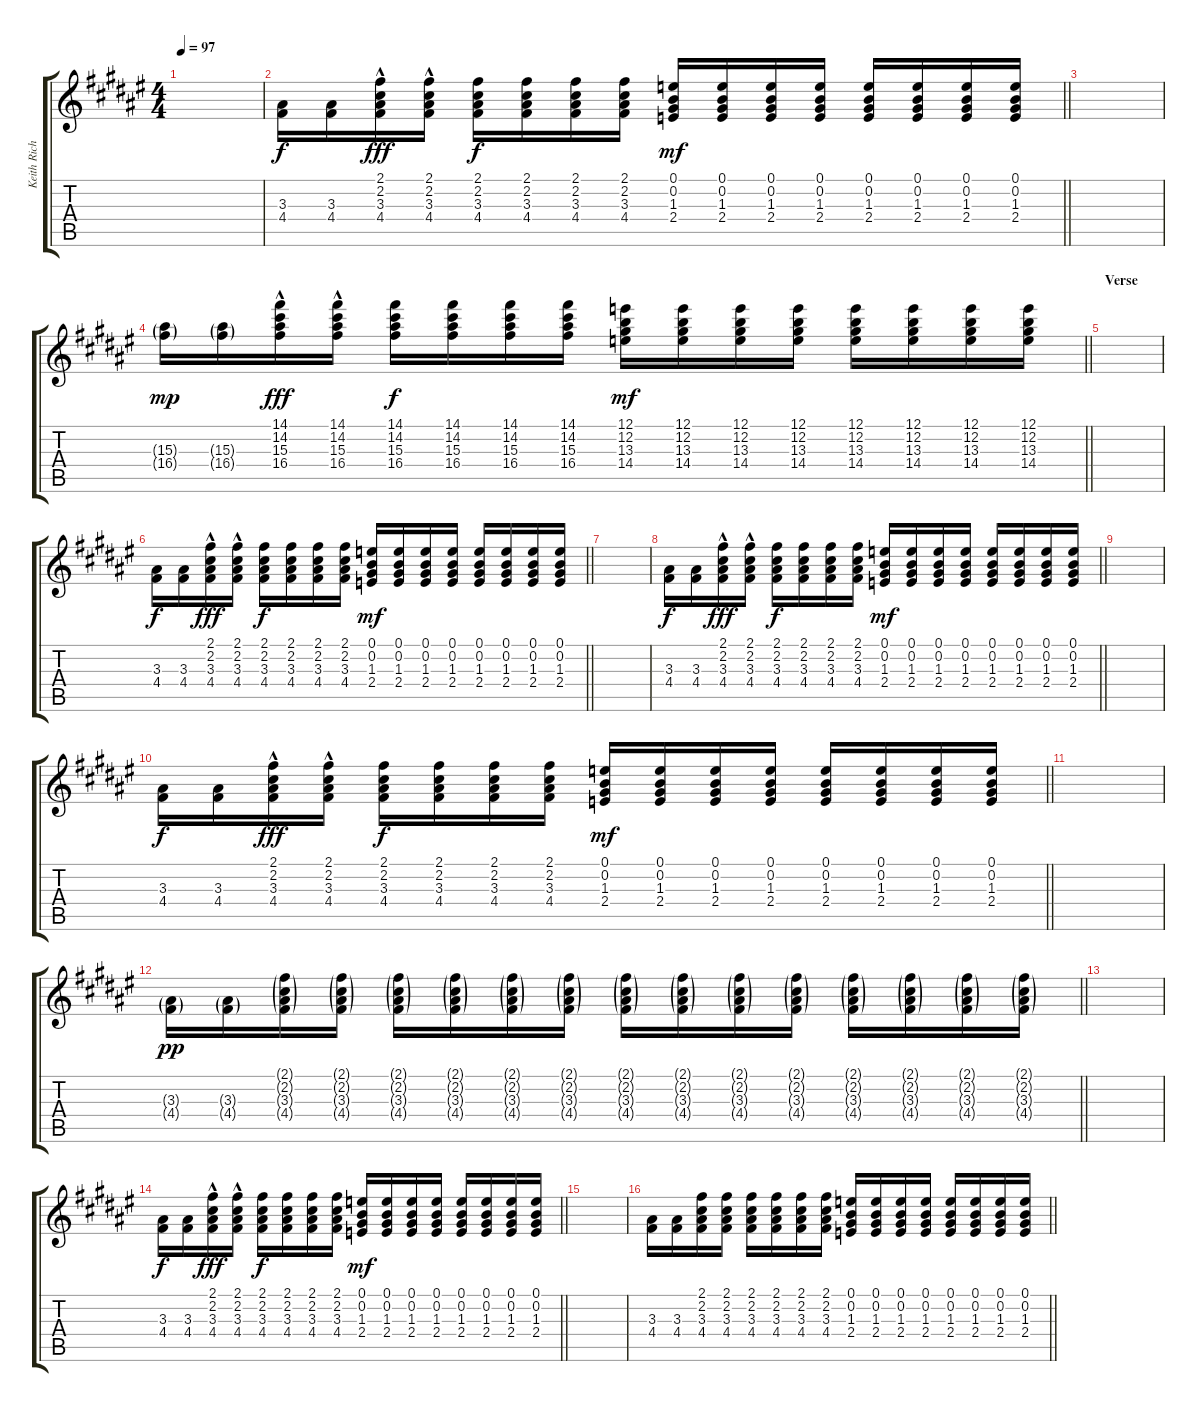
\track ("Keith Richards" "Keith Rich") {instrument electricguitarjazz}
\staff {score tabs}
\tuning (E4 B3 G3 D3 A2 E2) {hide}
\ts (4 4)
\tempo 97
\clef g2
\ks f#
|
\barLineRight lightlight
(3.3 4.4).16{dy f} (3.3 4.4).16 (2.1{hac} 2.2 3.3 4.4).16{dy fff} (2.1{hac} 2.2 3.3 4.4).16 (2.1 2.2 3.3 4.4).16{dy f} (2.1 2.2 3.3 4.4).16 (2.1 2.2 3.3 4.4).16 (2.1 2.2 3.3 4.4).16 (0.1 0.2 1.3 2.4).16{dy mf} (0.1 0.2 1.3 2.4).16 (0.1 0.2 1.3 2.4).16 (0.1 0.2 1.3 2.4).16 (0.1 0.2 1.3 2.4).16 (0.1 0.2 1.3 2.4).16 (0.1 0.2 1.3 2.4).16 (0.1 0.2 1.3 2.4).16 |
|
\barLineRight lightlight
(15.3{g} 16.4{g}).16{dy mp} (15.3{g} 16.4{g}).16 (14.1{hac} 14.2{hac} 15.3{hac} 16.4{hac}).16{dy fff} (14.1{hac} 14.2{hac} 15.3{hac} 16.4{hac}).16 (14.1 14.2 15.3 16.4).16{dy f} (14.1 14.2 15.3 16.4).16 (14.1 14.2 15.3 16.4).16 (14.1 14.2 15.3 16.4).16 (12.1 12.2 13.3 14.4).16{dy mf} (12.1 12.2 13.3 14.4).16 (12.1 12.2 13.3 14.4).16 (12.1 12.2 13.3 14.4).16 (12.1 12.2 13.3 14.4).16 (12.1 12.2 13.3 14.4).16 (12.1 12.2 13.3 14.4).16 (12.1 12.2 13.3 14.4).16 |
\section ("" "Verse")
|
\barLineRight lightlight
(3.3 4.4).16{dy f} (3.3 4.4).16 (2.1{hac} 2.2 3.3 4.4).16{dy fff} (2.1{hac} 2.2 3.3 4.4).16 (2.1 2.2 3.3 4.4).16{dy f} (2.1 2.2 3.3 4.4).16 (2.1 2.2 3.3 4.4).16 (2.1 2.2 3.3 4.4).16 (0.1 0.2 1.3 2.4).16{dy mf} (0.1 0.2 1.3 2.4).16 (0.1 0.2 1.3 2.4).16 (0.1 0.2 1.3 2.4).16 (0.1 0.2 1.3 2.4).16 (0.1 0.2 1.3 2.4).16 (0.1 0.2 1.3 2.4).16 (0.1 0.2 1.3 2.4).16 |
|
\barLineRight lightlight
(3.3 4.4).16{dy f} (3.3 4.4).16 (2.1{hac} 2.2 3.3 4.4).16{dy fff} (2.1{hac} 2.2 3.3 4.4).16 (2.1 2.2 3.3 4.4).16{dy f} (2.1 2.2 3.3 4.4).16 (2.1 2.2 3.3 4.4).16 (2.1 2.2 3.3 4.4).16 (0.1 0.2 1.3 2.4).16{dy mf} (0.1 0.2 1.3 2.4).16 (0.1 0.2 1.3 2.4).16 (0.1 0.2 1.3 2.4).16 (0.1 0.2 1.3 2.4).16 (0.1 0.2 1.3 2.4).16 (0.1 0.2 1.3 2.4).16 (0.1 0.2 1.3 2.4).16 |
|
\barLineRight lightlight
(3.3 4.4).16{dy f} (3.3 4.4).16 (2.1{hac} 2.2 3.3 4.4).16{dy fff} (2.1{hac} 2.2 3.3 4.4).16 (2.1 2.2 3.3 4.4).16{dy f} (2.1 2.2 3.3 4.4).16 (2.1 2.2 3.3 4.4).16 (2.1 2.2 3.3 4.4).16 (0.1 0.2 1.3 2.4).16{dy mf} (0.1 0.2 1.3 2.4).16 (0.1 0.2 1.3 2.4).16 (0.1 0.2 1.3 2.4).16 (0.1 0.2 1.3 2.4).16 (0.1 0.2 1.3 2.4).16 (0.1 0.2 1.3 2.4).16 (0.1 0.2 1.3 2.4).16 |
|
\barLineRight lightlight
(3.3{g} 4.4{g}).16{dy pp} (3.3{g} 4.4{g}).16 (2.1{g} 2.2{g} 3.3{g} 4.4{g}).16 (2.1{g} 2.2{g} 3.3{g} 4.4{g}).16 (2.1{g} 2.2{g} 3.3{g} 4.4{g}).16 (2.1{g} 2.2{g} 3.3{g} 4.4{g}).16 (2.1{g} 2.2{g} 3.3{g} 4.4{g}).16 (2.1{g} 2.2{g} 3.3{g} 4.4{g}).16 (2.1{g} 2.2{g} 3.3{g} 4.4{g}).16 (2.1{g} 2.2{g} 3.3{g} 4.4{g}).16 (2.1{g} 2.2{g} 3.3{g} 4.4{g}).16 (2.1{g} 2.2{g} 3.3{g} 4.4{g}).16 (2.1{g} 2.2{g} 3.3{g} 4.4{g}).16 (2.1{g} 2.2{g} 3.3{g} 4.4{g}).16 (2.1{g} 2.2{g} 3.3{g} 4.4{g}).16 (2.1{g} 2.2{g} 3.3{g} 4.4{g}).16 |
|
\barLineRight lightlight
(3.3 4.4).16{dy f} (3.3 4.4).16 (2.1{hac} 2.2 3.3 4.4).16{dy fff} (2.1{hac} 2.2 3.3 4.4).16 (2.1 2.2 3.3 4.4).16{dy f} (2.1 2.2 3.3 4.4).16 (2.1 2.2 3.3 4.4).16 (2.1 2.2 3.3 4.4).16 (0.1 0.2 1.3 2.4).16{dy mf} (0.1 0.2 1.3 2.4).16 (0.1 0.2 1.3 2.4).16 (0.1 0.2 1.3 2.4).16 (0.1 0.2 1.3 2.4).16 (0.1 0.2 1.3 2.4).16 (0.1 0.2 1.3 2.4).16 (0.1 0.2 1.3 2.4).16 |
|
\barLineRight lightlight
(3.3 4.4).16 (3.3 4.4).16 (2.1 2.2 3.3 4.4).16 (2.1 2.2 3.3 4.4).16 (2.1 2.2 3.3 4.4).16 (2.1 2.2 3.3 4.4).16 (2.1 2.2 3.3 4.4).16 (2.1 2.2 3.3 4.4).16 (0.1 0.2 1.3 2.4).16 (0.1 0.2 1.3 2.4).16 (0.1 0.2 1.3 2.4).16 (0.1 0.2 1.3 2.4).16 (0.1 0.2 1.3 2.4).16 (0.1 0.2 1.3 2.4).16 (0.1 0.2 1.3 2.4).16 (0.1 0.2 1.3 2.4).16
